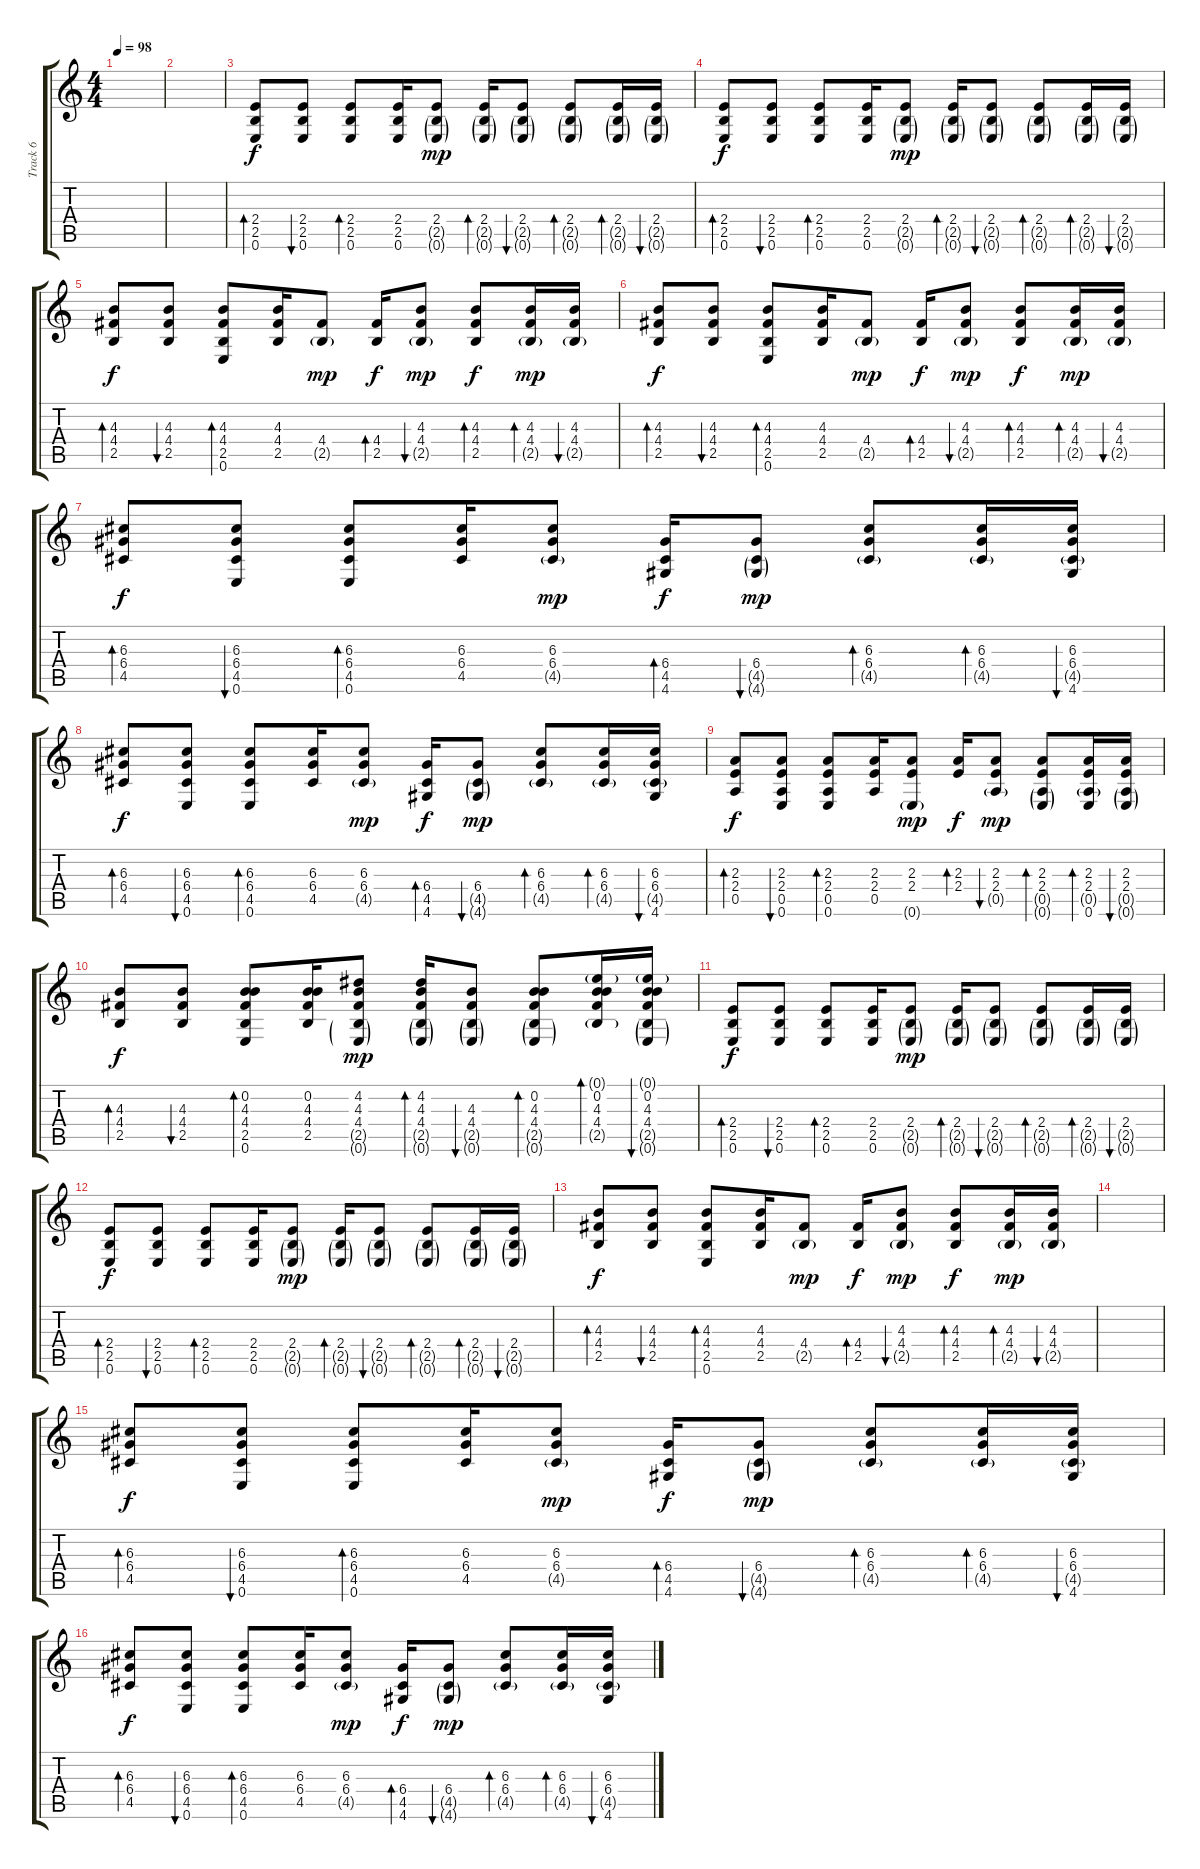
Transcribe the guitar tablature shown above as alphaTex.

\track ("Track 6" "Track 6") {instrument distortionguitar}
\staff {score tabs}
\tuning (E4 B3 G3 D3 A2 E2) {hide}
\ts (4 4)
\tempo 98
\clef g2
\ks c
|
|
(2.4 2.5 0.6).8{bd 60} (2.4 2.5 0.6).8{bu 30} (2.4 2.5 0.6).8{bd 30} (2.4 2.5 0.6).16 (2.4 2.5{g} 0.6{g}).8{dy mp} (2.4 2.5{g} 0.6{g}).16{bd 30} (2.4 2.5{g} 0.6{g}).8{bu 30} (2.4 2.5{g} 0.6{g}).8{bd 30} (2.4 2.5{g} 0.6{g}).16{bd 30} (2.4 2.5{g} 0.6{g}).16{bu 30} |
(2.4 2.5 0.6).8{bd 60 dy f} (2.4 2.5 0.6).8{bu 30} (2.4 2.5 0.6).8{bd 30} (2.4 2.5 0.6).16 (2.4 2.5{g} 0.6{g}).8{dy mp} (2.4 2.5{g} 0.6{g}).16{bd 30} (2.4 2.5{g} 0.6{g}).8{bu 30} (2.4 2.5{g} 0.6{g}).8{bd 30} (2.4 2.5{g} 0.6{g}).16{bd 30} (2.4 2.5{g} 0.6{g}).16{bu 30} |
(4.3 4.4 2.5).8{bd 60 dy f} (4.3 4.4 2.5).8{bu 30} (4.3 4.4 2.5 0.6).8{bd 30} (4.3 4.4 2.5).16 (4.4 2.5{g}).8{dy mp} (4.4 2.5).16{bd 30 dy f} (4.3 4.4 2.5{g}).8{bu 30 dy mp} (4.3 4.4 2.5).8{bd 30 dy f} (4.3 4.4 2.5{g}).16{bd 30 dy mp} (4.3 4.4 2.5{g}).16{bu 30} |
(4.3 4.4 2.5).8{bd 60 dy f} (4.3 4.4 2.5).8{bu 30} (4.3 4.4 2.5 0.6).8{bd 30} (4.3 4.4 2.5).16 (4.4 2.5{g}).8{dy mp} (4.4 2.5).16{bd 30 dy f} (4.3 4.4 2.5{g}).8{bu 30 dy mp} (4.3 4.4 2.5).8{bd 30 dy f} (4.3 4.4 2.5{g}).16{bd 30 dy mp} (4.3 4.4 2.5{g}).16{bu 30} |
(6.3 6.4 4.5).8{bd 60 dy f} (6.3 6.4 4.5 0.6).8{bu 30} (6.3 6.4 4.5 0.6).8{bd 30} (6.3 6.4 4.5).16 (6.3 6.4 4.5{g}).8{dy mp} (6.4 4.5 4.6).16{bd 30 dy f} (6.4 4.5{g} 4.6{g}).8{bu 30 dy mp} (6.3 6.4 4.5{g}).8{bd 30} (6.3 6.4 4.5{g}).16{bd 30} (6.3 6.4 4.5{g} 4.6).16{bu 30} |
(6.3 6.4 4.5).8{bd 60 dy f} (6.3 6.4 4.5 0.6).8{bu 30} (6.3 6.4 4.5 0.6).8{bd 30} (6.3 6.4 4.5).16 (6.3 6.4 4.5{g}).8{dy mp} (6.4 4.5 4.6).16{bd 30 dy f} (6.4 4.5{g} 4.6{g}).8{bu 30 dy mp} (6.3 6.4 4.5{g}).8{bd 30} (6.3 6.4 4.5{g}).16{bd 30} (6.3 6.4 4.5{g} 4.6).16{bu 30} |
(2.3 2.4 0.5).8{bd 60 dy f} (2.3 2.4 0.5 0.6).8{bu 30} (2.3 2.4 0.5 0.6).8{bd 30} (2.3 2.4 0.5).16 (2.3 2.4 0.6{g}).8{dy mp} (2.3 2.4).16{bd 30 dy f} (2.3 2.4 0.5{g}).8{bu 30 dy mp} (2.3 2.4 0.5{g} 0.6{g}).8{bd 30} (2.3 2.4 0.5{g} 0.6).16{bd 30} (2.3 2.4 0.5{g} 0.6{g}).16{bu 30} |
(4.3 4.4 2.5).8{bd 60 dy f} (4.3 4.4 2.5).8{bu 30} (0.2 4.3 4.4 2.5 0.6).8{bd 30} (0.2 4.3 4.4 2.5).16 (4.2 4.3 4.4 2.5{g} 0.6{g}).8{dy mp} (4.2 4.3 4.4 2.5{g} 0.6{g}).16{bd 30} (4.3 4.4 2.5{g} 0.6{g}).8{bu 30} (0.2 4.3 4.4 2.5{g} 0.6{g}).8{bd 30} (0.1{g} 0.2 4.3 4.4 2.5{g}).16{bd 30} (0.1{g} 0.2 4.3 4.4 2.5{g} 0.6{g}).16{bu 30} |
(2.4 2.5 0.6).8{bd 60 dy f} (2.4 2.5 0.6).8{bu 30} (2.4 2.5 0.6).8{bd 30} (2.4 2.5 0.6).16 (2.4 2.5{g} 0.6{g}).8{dy mp} (2.4 2.5{g} 0.6{g}).16{bd 30} (2.4 2.5{g} 0.6{g}).8{bu 30} (2.4 2.5{g} 0.6{g}).8{bd 30} (2.4 2.5{g} 0.6{g}).16{bd 30} (2.4 2.5{g} 0.6{g}).16{bu 30} |
(2.4 2.5 0.6).8{bd 60 dy f} (2.4 2.5 0.6).8{bu 30} (2.4 2.5 0.6).8{bd 30} (2.4 2.5 0.6).16 (2.4 2.5{g} 0.6{g}).8{dy mp} (2.4 2.5{g} 0.6{g}).16{bd 30} (2.4 2.5{g} 0.6{g}).8{bu 30} (2.4 2.5{g} 0.6{g}).8{bd 30} (2.4 2.5{g} 0.6{g}).16{bd 30} (2.4 2.5{g} 0.6{g}).16{bu 30} |
(4.3 4.4 2.5).8{bd 60 dy f} (4.3 4.4 2.5).8{bu 30} (4.3 4.4 2.5 0.6).8{bd 30} (4.3 4.4 2.5).16 (4.4 2.5{g}).8{dy mp} (4.4 2.5).16{bd 30 dy f} (4.3 4.4 2.5{g}).8{bu 30 dy mp} (4.3 4.4 2.5).8{bd 30 dy f} (4.3 4.4 2.5{g}).16{bd 30 dy mp} (4.3 4.4 2.5{g}).16{bu 30} |
|
(6.3 6.4 4.5).8{bd 60 dy f} (6.3 6.4 4.5 0.6).8{bu 30} (6.3 6.4 4.5 0.6).8{bd 30} (6.3 6.4 4.5).16 (6.3 6.4 4.5{g}).8{dy mp} (6.4 4.5 4.6).16{bd 30 dy f} (6.4 4.5{g} 4.6{g}).8{bu 30 dy mp} (6.3 6.4 4.5{g}).8{bd 30} (6.3 6.4 4.5{g}).16{bd 30} (6.3 6.4 4.5{g} 4.6).16{bu 30} |
(6.3 6.4 4.5).8{bd 60 dy f} (6.3 6.4 4.5 0.6).8{bu 30} (6.3 6.4 4.5 0.6).8{bd 30} (6.3 6.4 4.5).16 (6.3 6.4 4.5{g}).8{dy mp} (6.4 4.5 4.6).16{bd 30 dy f} (6.4 4.5{g} 4.6{g}).8{bu 30 dy mp} (6.3 6.4 4.5{g}).8{bd 30} (6.3 6.4 4.5{g}).16{bd 30} (6.3 6.4 4.5{g} 4.6).16{bu 30}
